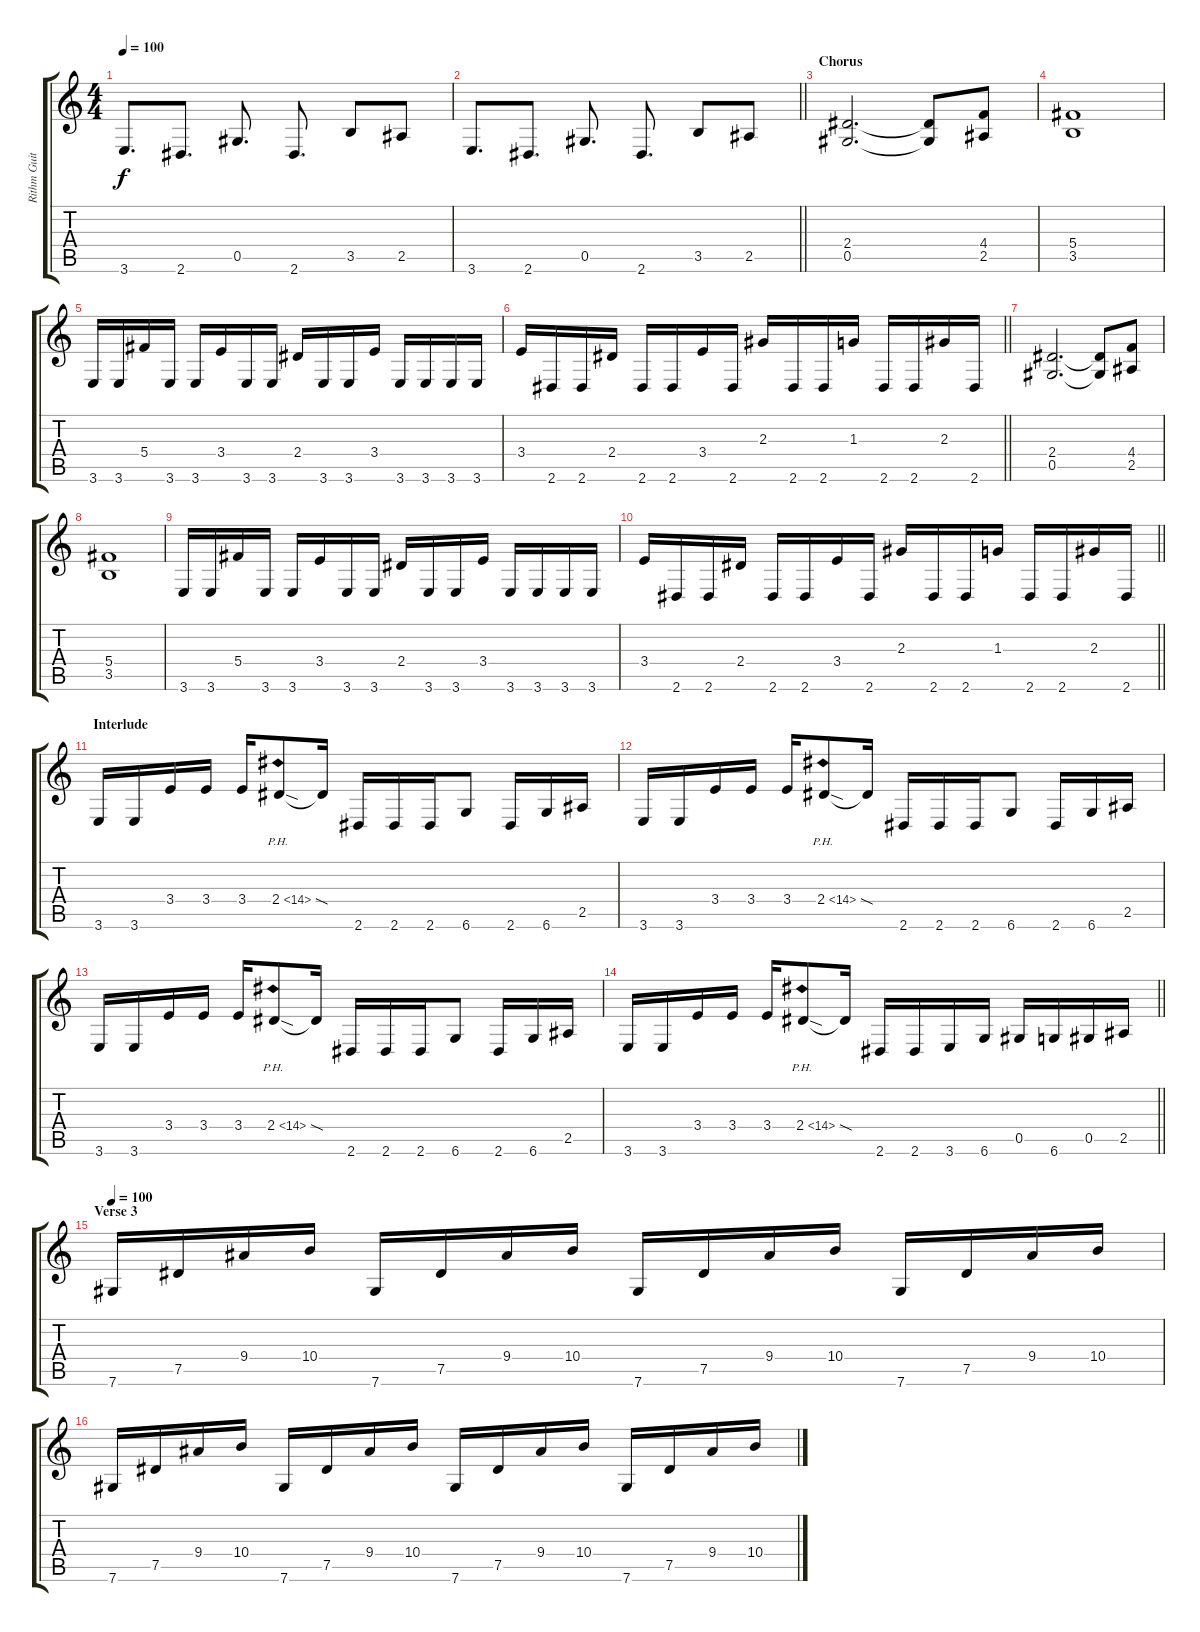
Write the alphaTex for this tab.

\track ("Rithm Guitar 1" "Rithm Guit") {instrument distortionguitar}
\staff {score tabs}
\tuning (Eb4 Bb3 Gb3 Db3 Ab2 Db2) {hide}
\ts (4 4)
\tempo 100
\clef g2
\ks c
3.6.8{d dy f} 2.6.8{d} 0.5.8{d} 2.6.8{d} 3.5.8 2.5.8 |
\barLineRight lightlight
3.6.8{d} 2.6.8{d} 0.5.8{d} 2.6.8{d} 3.5.8 2.5.8 |
\section ("" "Chorus")
(2.4 0.5).2{d} (2.4{t} 0.5{t}).8 (4.4 2.5).8 |
(5.4 3.5).1 |
3.6.16 3.6.16 5.4.16 3.6.16 3.6.16 3.4.16 3.6.16 3.6.16 2.4.16 3.6.16 3.6.16 3.4.16 3.6.16 3.6.16 3.6.16 3.6.16 |
\barLineRight lightlight
3.4.16 2.6.16 2.6.16 2.4.16 2.6.16 2.6.16 3.4.16 2.6.16 2.3.16 2.6.16 2.6.16 1.3.16 2.6.16 2.6.16 2.3.16 2.6.16 |
(2.4 0.5).2{d} (2.4{t} 0.5{t}).8 (4.4 2.5).8 |
(5.4 3.5).1 |
3.6.16 3.6.16 5.4.16 3.6.16 3.6.16 3.4.16 3.6.16 3.6.16 2.4.16 3.6.16 3.6.16 3.4.16 3.6.16 3.6.16 3.6.16 3.6.16 |
\barLineRight lightlight
3.4.16 2.6.16 2.6.16 2.4.16 2.6.16 2.6.16 3.4.16 2.6.16 2.3.16 2.6.16 2.6.16 1.3.16 2.6.16 2.6.16 2.3.16 2.6.16 |
\section ("" "Interlude")
3.6.16 3.6.16 3.4.16 3.4.16 3.4.16 2.4{ph 12 sod}.8 2.4{t}.16 2.6.16 2.6.16 2.6.16 6.6.8 2.6.16 6.6.16 2.5.16 |
3.6.16 3.6.16 3.4.16 3.4.16 3.4.16 2.4{ph 12 sod}.8 2.4{t}.16 2.6.16 2.6.16 2.6.16 6.6.8 2.6.16 6.6.16 2.5.16 |
3.6.16 3.6.16 3.4.16 3.4.16 3.4.16 2.4{ph 12 sod}.8 2.4{t}.16 2.6.16 2.6.16 2.6.16 6.6.8 2.6.16 6.6.16 2.5.16 |
\barLineRight lightlight
3.6.16 3.6.16 3.4.16 3.4.16 3.4.16 2.4{ph 12 sod}.8 2.4{t}.16 2.6.16 2.6.16 3.6.16 6.6.16 0.5.16 6.6.16 0.5.16 2.5.16 |
\section ("" "Verse 3")
\tempo 100
7.6.16 7.5.16 9.4.16 10.4.16 7.6.16 7.5.16 9.4.16 10.4.16 7.6.16 7.5.16 9.4.16 10.4.16 7.6.16 7.5.16 9.4.16 10.4.16 |
7.6.16 7.5.16 9.4.16 10.4.16 7.6.16 7.5.16 9.4.16 10.4.16 7.6.16 7.5.16 9.4.16 10.4.16 7.6.16 7.5.16 9.4.16 10.4.16
